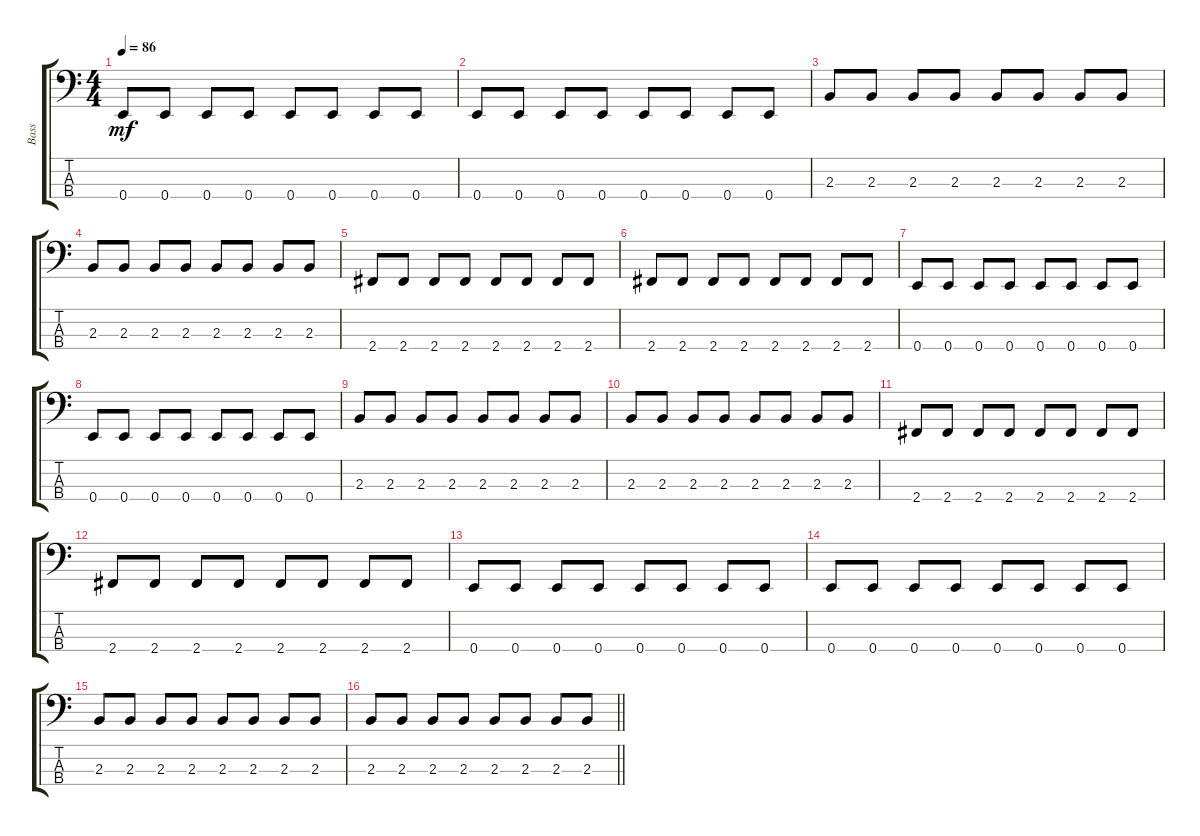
\track ("Bass" "Bass") {instrument electricbassfinger}
\staff {score tabs}
\tuning (G2 D2 A1 E1) {hide}
\ts (4 4)
\tempo 86
\clef f4
\ks c
0.4.8{dy mf} 0.4.8 0.4.8 0.4.8 0.4.8 0.4.8 0.4.8 0.4.8 |
0.4.8 0.4.8 0.4.8 0.4.8 0.4.8 0.4.8 0.4.8 0.4.8 |
2.3.8 2.3.8 2.3.8 2.3.8 2.3.8 2.3.8 2.3.8 2.3.8 |
2.3.8 2.3.8 2.3.8 2.3.8 2.3.8 2.3.8 2.3.8 2.3.8 |
2.4.8 2.4.8 2.4.8 2.4.8 2.4.8 2.4.8 2.4.8 2.4.8 |
2.4.8 2.4.8 2.4.8 2.4.8 2.4.8 2.4.8 2.4.8 2.4.8 |
0.4.8 0.4.8 0.4.8 0.4.8 0.4.8 0.4.8 0.4.8 0.4.8 |
0.4.8 0.4.8 0.4.8 0.4.8 0.4.8 0.4.8 0.4.8 0.4.8 |
2.3.8 2.3.8 2.3.8 2.3.8 2.3.8 2.3.8 2.3.8 2.3.8 |
2.3.8 2.3.8 2.3.8 2.3.8 2.3.8 2.3.8 2.3.8 2.3.8 |
2.4.8 2.4.8 2.4.8 2.4.8 2.4.8 2.4.8 2.4.8 2.4.8 |
2.4.8 2.4.8 2.4.8 2.4.8 2.4.8 2.4.8 2.4.8 2.4.8 |
0.4.8 0.4.8 0.4.8 0.4.8 0.4.8 0.4.8 0.4.8 0.4.8 |
0.4.8 0.4.8 0.4.8 0.4.8 0.4.8 0.4.8 0.4.8 0.4.8 |
2.3.8 2.3.8 2.3.8 2.3.8 2.3.8 2.3.8 2.3.8 2.3.8 |
\barLineRight lightlight
2.3.8 2.3.8 2.3.8 2.3.8 2.3.8 2.3.8 2.3.8 2.3.8
